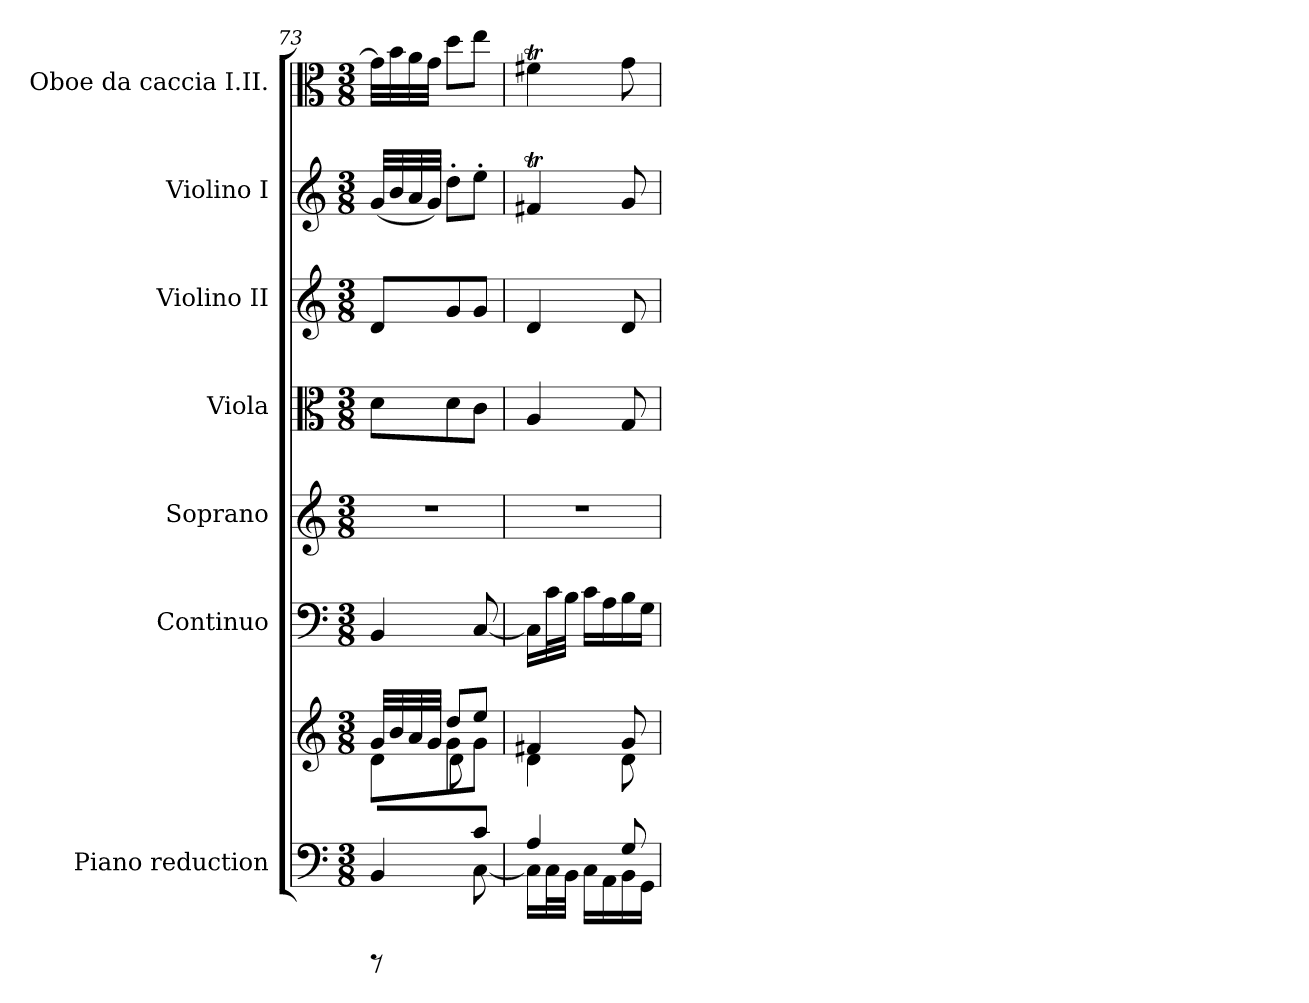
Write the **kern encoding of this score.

**kern	**kern	**kern	**kern	**kern	**kern	**kern	**kern
*part7	*part7	*part6	*part5	*part4	*part3	*part2	*part1
*staff8	*staff7	*staff6	*staff5	*staff4	*staff3	*staff2	*staff1
*I"Piano reduction	*	*I"Continuo	*I"Soprano	*I"Viola	*I"Violino II	*I"Violino I	*I"Oboe da caccia I.II.
*I'Pno	*	*	*	*I'Vla	*I'Vln	*I'Vln	*I'Ob
*clefF4	*clefG2	*clefF4	*clefG2	*clefC3	*clefG2	*clefG2	*clefC3
*k[]	*k[]	*k[]	*k[]	*k[]	*k[]	*k[]	*k[]
*M3/8	*M3/8	*M3/8	*M3/8	*M3/8	*M3/8	*M3/8	*M3/8
=73	=73	=73	=73	=73	=73	=73	=73
*^	*^	*	*	*	*	*	*
*	*	*	*^	*	*	*	*	*	*
8rGGGG	4BB/	32g/LLL	8d\L	8ryy	4BB/	4.r	8d\L	8d/L	(<32g/LLL	32g\LLL]
.	.	32b/	.	.	.	.	.	.	32b/	32b\
.	.	32a/	.	.	.	.	.	.	32a/	32a\
.	.	32g/JJJ	.	.	.	.	.	.	32g/JJJ)	32g\JJJ
8ryy	.	8dd/L	8g\	8d\L	.	.	8d\	8g/	8dd'\L	8dd\L
8c/J	[8C\	8ee/J	8g\J	8ryy	[8C/	.	8c\J	8g/J	8ee'\J	8ee\J
*	*	*	*v	*v	*	*	*	*	*	*
!!LO:PB:g=z
=74	=74	=74	=74	=74	=74	=74	=74	=74	=74
4A/	16C\LL]	4f#X/	4d\	16C\LL]	4.r	4A/	4d/	4f#Xt/	4f#Xt\
.	32C\L	.	.	32c\L	.	.	.	.	.
.	32BB\JJJ	.	.	32B\JJJ	.	.	.	.	.
.	16C\LL	.	.	16c\LL	.	.	.	.	.
.	16AA\	.	.	16A\	.	.	.	.	.
8G/	16BB\	8g/	8d\	16B\	.	8G/	8d/	8g/	8g\
.	16GG\JJ	.	.	16G\JJ	.	.	.	.	.
*v	*v	*	*	*	*	*	*	*	*
*	*v	*v	*	*	*	*	*	*
=	=	=	=	=	=	=	=
*-	*-	*-	*-	*-	*-	*-	*-
